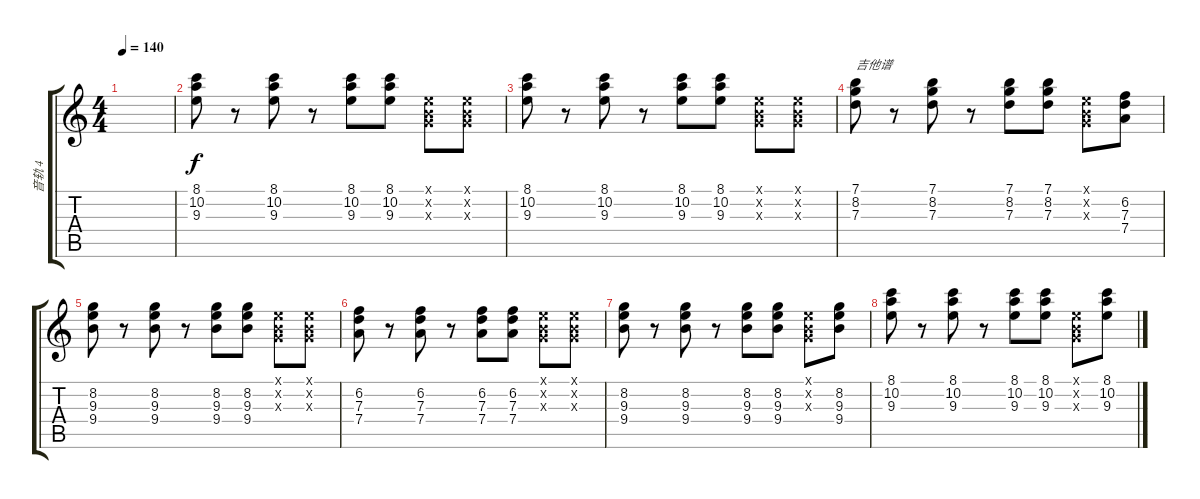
\track ("音轨 4" "音轨 4") {instrument acousticguitarsteel}
\staff {score tabs}
\tuning (E4 B3 G3 D3 A2 E2) {hide}
\ts (4 4)
\tempo 140
\clef g2
\ks c
|
(8.1 10.2 9.3).8 r.8 (8.1 10.2 9.3).8 r.8 (8.1 10.2 9.3).8 (8.1 10.2 9.3).8 (0.1{x} 0.2{x} 0.3{x}).8 (0.1{x} 0.2{x} 0.3{x}).8 |
(8.1 10.2 9.3).8 r.8 (8.1 10.2 9.3).8 r.8 (8.1 10.2 9.3).8 (8.1 10.2 9.3).8 (0.1{x} 0.2{x} 0.3{x}).8 (0.1{x} 0.2{x} 0.3{x}).8 |
(7.1 8.2 7.3).8{txt "吉他谱"} r.8 (7.1 8.2 7.3).8 r.8 (7.1 8.2 7.3).8 (7.1 8.2 7.3).8 (0.1{x} 0.2{x} 0.3{x}).8 (6.2 7.3 7.4).8 |
(8.2 9.3 9.4).8 r.8 (8.2 9.3 9.4).8 r.8 (8.2 9.3 9.4).8 (8.2 9.3 9.4).8 (0.1{x} 0.2{x} 0.3{x}).8 (0.1{x} 0.2{x} 0.3{x}).8 |
(6.2 7.3 7.4).8 r.8 (6.2 7.3 7.4).8 r.8 (6.2 7.3 7.4).8 (6.2 7.3 7.4).8 (0.1{x} 0.2{x} 0.3{x}).8 (0.1{x} 0.2{x} 0.3{x}).8 |
(8.2 9.3 9.4).8 r.8 (8.2 9.3 9.4).8 r.8 (8.2 9.3 9.4).8 (8.2 9.3 9.4).8 (0.1{x} 0.2{x} 0.3{x}).8 (8.2 9.3 9.4).8 |
(8.1 10.2 9.3).8 r.8 (8.1 10.2 9.3).8 r.8 (8.1 10.2 9.3).8 (8.1 10.2 9.3).8 (0.1{x} 0.2{x} 0.3{x}).8 (8.1 10.2 9.3).8
